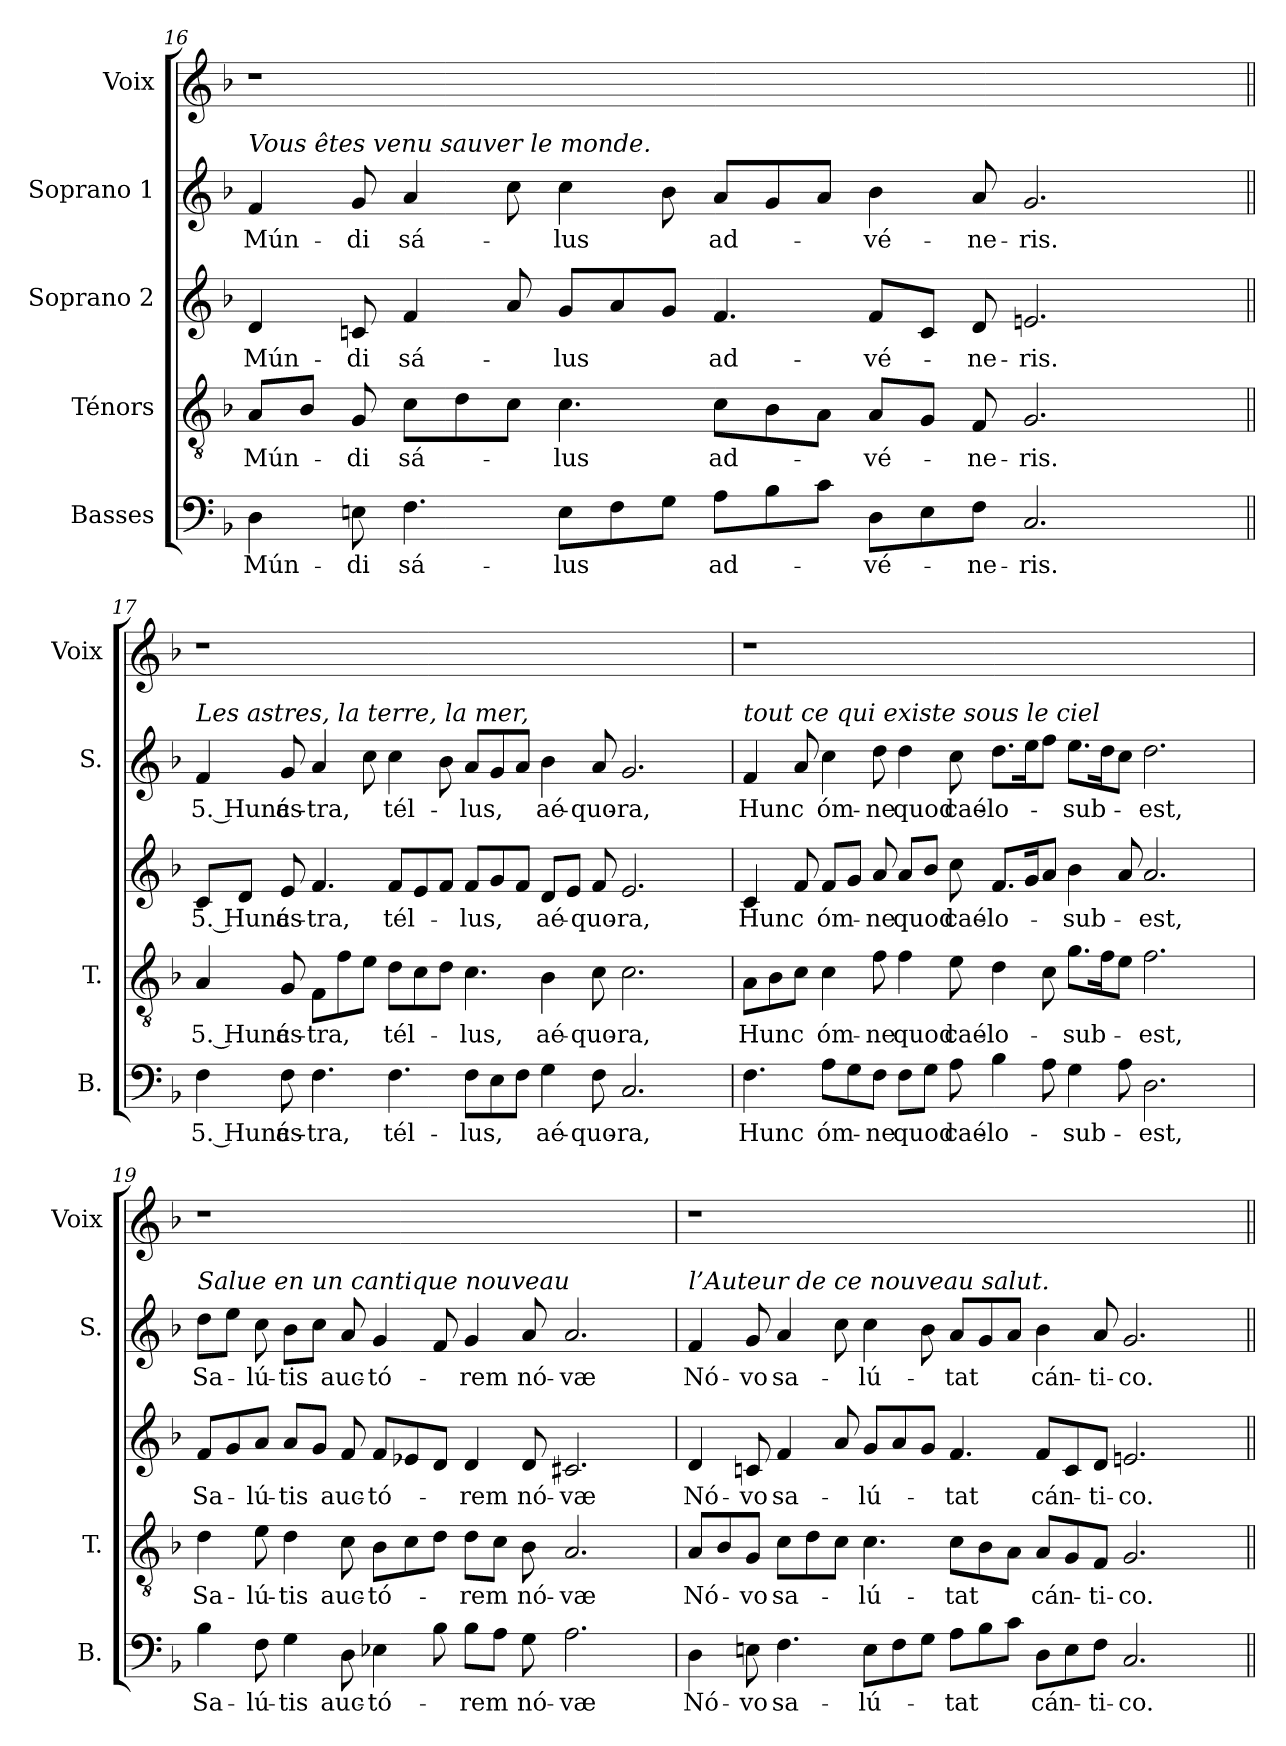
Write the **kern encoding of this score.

**kern	**text	**kern	**text	**kern	**text	**kern	**text	**kern
*part5	*part5	*part4	*part4	*part3	*part3	*part2	*part2	*part1
*staff5	*staff5	*staff4	*staff4	*staff3	*staff3	*staff2	*staff2	*staff1
*I"Basses	*	*I"Ténors	*	*I"Soprano 2	*	*I"Soprano 1	*	*I"Voix
*I'B.	*	*I'T.	*	*	*	*I'S.	*	*I'Voix
*clefF4	*	*clefGv2	*	*clefG2	*	*clefG2	*	*clefG2
*	*	*ITrd7c12	*	*	*	*	*	*
*k[b-]	*	*k[b-]	*	*k[b-]	*	*k[b-]	*	*k[b-]
*F:	*	*F:	*	*F:	*	*F:	*	*F:
=16	=16	=16	=16	=16	=16	=16	=16	=16
!	!	!	!	!	!	!LO:TX:a:i:t=Vous êtes venu sauver le monde.	!	!
!	!LO:LY:b	!	!LO:LY:b	!	!LO:LY:b	!	!LO:LY:b	!LO:N:vis=1
4D\	Mún-	8AA/L	Mún-	4d/	Mún-	4f/	Mún-	1r
.	.	8BB-/J	.	.	.	.	.	.
!	!LO:LY:b	!	!LO:LY:b	!	!LO:LY:b	!	!LO:LY:b	!
8En\	-di	8GG/	-di	8cn/	-di	8g/	-di	.
!	!LO:LY:b	!	!LO:LY:b	!	!LO:LY:b	!	!LO:LY:b	!
4.F\	sá-	8C\L	sá-	4f/	sá-	4a/	sá-	.
.	.	8D\	.	.	.	.	.	.
.	.	8C\J	.	8a/	.	8cc\	.	.
!	!LO:LY:b	!	!LO:LY:b	!	!LO:LY:b	!	!LO:LY:b	!
8E\L	-lus	4.C\	-lus	8g/L	-lus	4cc\	-lus	.
8F\	.	.	.	8a/	.	.	.	.
8G\J	.	.	.	8g/J	.	8b-\	.	1ryy
!	!LO:LY:b	!	!LO:LY:b	!	!LO:LY:b	!	!LO:LY:b	!
8A\L	ad-	8C\L	ad-	4.f/	ad-	8a/L	ad-	.
8B-\	.	8BB-\	.	.	.	8g/	.	.
8c\J	.	8AA\J	.	.	.	8a/J	.	.
!	!LO:LY:b	!	!LO:LY:b	!	!LO:LY:b	!	!LO:LY:b	!
8D\L	-vé-	8AA/L	-vé-	8f/L	-vé-	4b-\	-vé-	.
8E\	.	8GG/J	.	8c/J	.	.	.	.
!	!LO:LY:b	!	!LO:LY:b	!	!LO:LY:b	!	!LO:LY:b	!
8F\J	-ne-	8FF/	-ne-	8d/	-ne-	8a/	-ne-	.
!	!LO:LY:b	!	!LO:LY:b	!	!LO:LY:b	!	!LO:LY:b	!
2.C/	-ris.	2.GG/	-ris.	2.en/	-ris.	2.g/	-ris.	.
.	.	.	.	.	.	.	.	2ryy
.	.	.	.	.	.	.	.	8ryy
!!LO:PB:g=z
=17||	=17||	=17||	=17||	=17||	=17||	=17||	=17||	=17||
!	!	!	!	!	!	!LO:TX:a:i:t=Les astres, la terre, la mer,	!	!
!	!LO:LY:b	!	!LO:LY:b	!	!LO:LY:b	!	!LO:LY:b	!LO:N:vis=1
4F\	5. Hunc	4AA/	5. Hunc	8c/L	5. Hunc	4f/	5. Hunc	1r
.	.	.	.	8d/J	.	.	.	.
!	!LO:LY:b	!	!LO:LY:b	!	!LO:LY:b	!	!LO:LY:b	!
8F\	ás-	8GG/	ás-	8e/	ás-	8g/	ás-	.
!	!LO:LY:b	!	!LO:LY:b	!	!LO:LY:b	!	!LO:LY:b	!
4.F\	-tra,	8FF\L	-tra,	4.f/	-tra,	4a/	-tra,	.
.	.	8F\	.	.	.	.	.	.
.	.	8E\J	.	.	.	8cc\	.	.
!	!LO:LY:b	!	!LO:LY:b	!	!LO:LY:b	!	!LO:LY:b	!
4.F\	tél-	8D\L	tél-	8f/L	tél-	4cc\	tél-	.
.	.	8C\	.	8e/	.	.	.	.
.	.	8D\J	.	8f/J	.	8b-\	.	1ryy
!	!LO:LY:b	!	!LO:LY:b	!	!LO:LY:b	!	!LO:LY:b	!
8F\L	-lus,	4.C\	-lus,	8f/L	-lus,	8a/L	-lus,	.
8E\	.	.	.	8g/	.	8g/	.	.
8F\J	.	.	.	8f/J	.	8a/J	.	.
!	!LO:LY:b	!	!LO:LY:b	!	!LO:LY:b	!	!LO:LY:b	!
4G\	aé-	4BB-\	aé-	8d/L	aé-	4b-\	aé-	.
.	.	.	.	8e/J	.	.	.	.
!	!LO:LY:b	!	!LO:LY:b	!	!LO:LY:b	!	!LO:LY:b	!
8F\	-quo-	8C\	-quo-	8f/	-quo-	8a/	-quo-	.
!	!LO:LY:b	!	!LO:LY:b	!	!LO:LY:b	!	!LO:LY:b	!
2.C/	-ra,	2.C\	-ra,	2.e/	-ra,	2.g/	-ra,	.
.	.	.	.	.	.	.	.	2ryy
.	.	.	.	.	.	.	.	8ryy
=18`	=18`	=18`	=18`	=18`	=18`	=18`	=18`	=18`
!	!	!	!	!	!	!LO:TX:a:i:t=tout ce qui existe sous le ciel	!	!
!	!LO:LY:b	!	!LO:LY:b	!	!LO:LY:b	!	!LO:LY:b	!LO:N:vis=1
4.F\	Hunc	8AA\L	Hunc	4c/	Hunc	4f/	Hunc	1r
.	.	8BB-\	.	.	.	.	.	.
.	.	8C\J	.	8f/	.	8a/	.	.
!	!LO:LY:b	!	!LO:LY:b	!	!LO:LY:b	!	!LO:LY:b	!
8A\L	óm-	4C\	óm-	8f/L	óm-	4cc\	óm-	.
8G\	.	.	.	8g/J	.	.	.	.
!	!LO:LY:b	!	!LO:LY:b	!	!LO:LY:b	!	!LO:LY:b	!
8F\J	-ne	8F\	-ne	8a/	-ne	8dd\	-ne	.
!	!LO:LY:b	!	!LO:LY:b	!	!LO:LY:b	!	!LO:LY:b	!
8F\L	quod	4F\	quod	8a/L	quod	4dd\	quod	.
8G\J	.	.	.	8b-/J	.	.	.	.
!	!LO:LY:b	!	!LO:LY:b	!	!LO:LY:b	!	!LO:LY:b	!
8A\	caé-	8E\	caé-	8cc\	caé-	8cc\	caé-	1ryy
!	!LO:LY:b	!	!LO:LY:b	!	!LO:LY:b	!	!LO:LY:b	!
4B-\	-lo-	4D\	-lo-	8.f/L	-lo-	8.dd\L	-lo-	.
.	.	.	.	16g/k	.	16ee\k	.	.
8A\	.	8C\	.	8a/J	.	8ff\J	.	.
!	!LO:LY:b	!	!LO:LY:b	!	!LO:LY:b	!	!LO:LY:b	!
4G\	-sub-	8.G\L	-sub-	4b-\	-sub-	8.ee\L	-sub-	.
.	.	16F\k	.	.	.	16dd\k	.	.
8A\	.	8E\J	.	8a/	.	8cc\J	.	.
!	!LO:LY:b	!	!LO:LY:b	!	!LO:LY:b	!	!LO:LY:b	!
2.D\	-est,	2.F\	-est,	2.a/	-est,	2.dd\	-est,	.
.	.	.	.	.	.	.	.	2ryy
.	.	.	.	.	.	.	.	8ryy
!!LO:LB:g=z
=19	=19	=19	=19	=19	=19	=19	=19	=19
!	!	!	!	!	!	!LO:TX:a:i:t=Salue en un cantique nouveau	!	!
!	!LO:LY:b	!	!LO:LY:b	!	!LO:LY:b	!	!LO:LY:b	!LO:N:vis=1
4B-\	Sa-	4D\	Sa-	8f/L	Sa-	8dd\L	Sa-	1r
.	.	.	.	8g/	.	8ee\J	.	.
!	!LO:LY:b	!	!LO:LY:b	!	!LO:LY:b	!	!LO:LY:b	!
8F\	-lú-	8E\	-lú-	8a/J	-lú-	8cc\	-lú-	.
!	!LO:LY:b	!	!LO:LY:b	!	!LO:LY:b	!	!LO:LY:b	!
4G\	-tis	4D\	-tis	8a/L	-tis	8b-\L	-tis	.
.	.	.	.	8g/J	.	8cc\J	.	.
!	!LO:LY:b	!	!LO:LY:b	!	!LO:LY:b	!	!LO:LY:b	!
8D\	auc-	8C\	auc-	8f/	auc-	8a/	auc-	.
!	!LO:LY:b	!	!LO:LY:b	!	!LO:LY:b	!	!LO:LY:b	!
4E-X\	-tó-	8BB-\L	-tó-	8f/L	-tó-	4g/	-tó-	.
.	.	8C\	.	8e-X/	.	.	.	.
8B-\	.	8D\J	.	8d/J	.	8f/	.	1ryy
!	!LO:LY:b	!	!LO:LY:b	!	!LO:LY:b	!	!LO:LY:b	!
8B-\L	-rem	8D\L	-rem	4d/	-rem	4g/	-rem	.
8A\J	.	8C\J	.	.	.	.	.	.
!	!LO:LY:b	!	!LO:LY:b	!	!LO:LY:b	!	!LO:LY:b	!
8G\	nó-	8BB-\	nó-	8d/	nó-	8a/	nó-	.
!	!LO:LY:b	!	!LO:LY:b	!	!LO:LY:b	!	!LO:LY:b	!
2.A\	-væ	2.AA/	-væ	2.c#X/	-væ	2.a/	-væ	.
.	.	.	.	.	.	.	.	4ryy
=20`	=20`	=20`	=20`	=20`	=20`	=20`	=20`	=20`
!	!	!	!	!	!	!LO:TX:a:i:t=l’Auteur de ce nouveau salut.	!	!
!	!LO:LY:b	!	!LO:LY:b	!	!LO:LY:b	!	!LO:LY:b	!LO:N:vis=1
4D\	Nó-	8AA/L	Nó-	4d/	Nó-	4f/	Nó-	1r
.	.	8BB-/	.	.	.	.	.	.
!	!LO:LY:b	!	!LO:LY:b	!	!LO:LY:b	!	!LO:LY:b	!
8En\	-vo	8GG/J	-vo	8cn/	-vo	8g/	-vo	.
!	!LO:LY:b	!	!LO:LY:b	!	!LO:LY:b	!	!LO:LY:b	!
4.F\	sa-	8C\L	sa-	4f/	sa-	4a/	sa-	.
.	.	8D\	.	.	.	.	.	.
.	.	8C\J	.	8a/	.	8cc\	.	.
!	!LO:LY:b	!	!LO:LY:b	!	!LO:LY:b	!	!LO:LY:b	!
8E\L	-lú-	4.C\	-lú-	8g/L	-lú-	4cc\	-lú-	.
8F\	.	.	.	8a/	.	.	.	.
8G\J	.	.	.	8g/J	.	8b-\	.	1ryy
!	!LO:LY:b	!	!LO:LY:b	!	!LO:LY:b	!	!LO:LY:b	!
8A\L	-tat	8C\L	-tat	4.f/	-tat	8a/L	-tat	.
8B-\	.	8BB-\	.	.	.	8g/	.	.
8c\J	.	8AA\J	.	.	.	8a/J	.	.
!	!LO:LY:b	!	!LO:LY:b	!	!LO:LY:b	!	!LO:LY:b	!
8D\L	cán-	8AA/L	cán-	8f/L	cán-	4b-\	cán-	.
8E\	.	8GG/	.	8c/	.	.	.	.
!	!LO:LY:b	!	!LO:LY:b	!	!LO:LY:b	!	!LO:LY:b	!
8F\J	-ti-	8FF/J	-ti-	8d/J	-ti-	8a/	-ti-	.
!	!LO:LY:b	!	!LO:LY:b	!	!LO:LY:b	!	!LO:LY:b	!
2.C/	-co.	2.GG/	-co.	2.en/	-co.	2.g/	-co.	.
.	.	.	.	.	.	.	.	2ryy
.	.	.	.	.	.	.	.	8ryy
=||	=||	=||	=||	=||	=||	=||	=||	=||
*-	*-	*-	*-	*-	*-	*-	*-	*-
